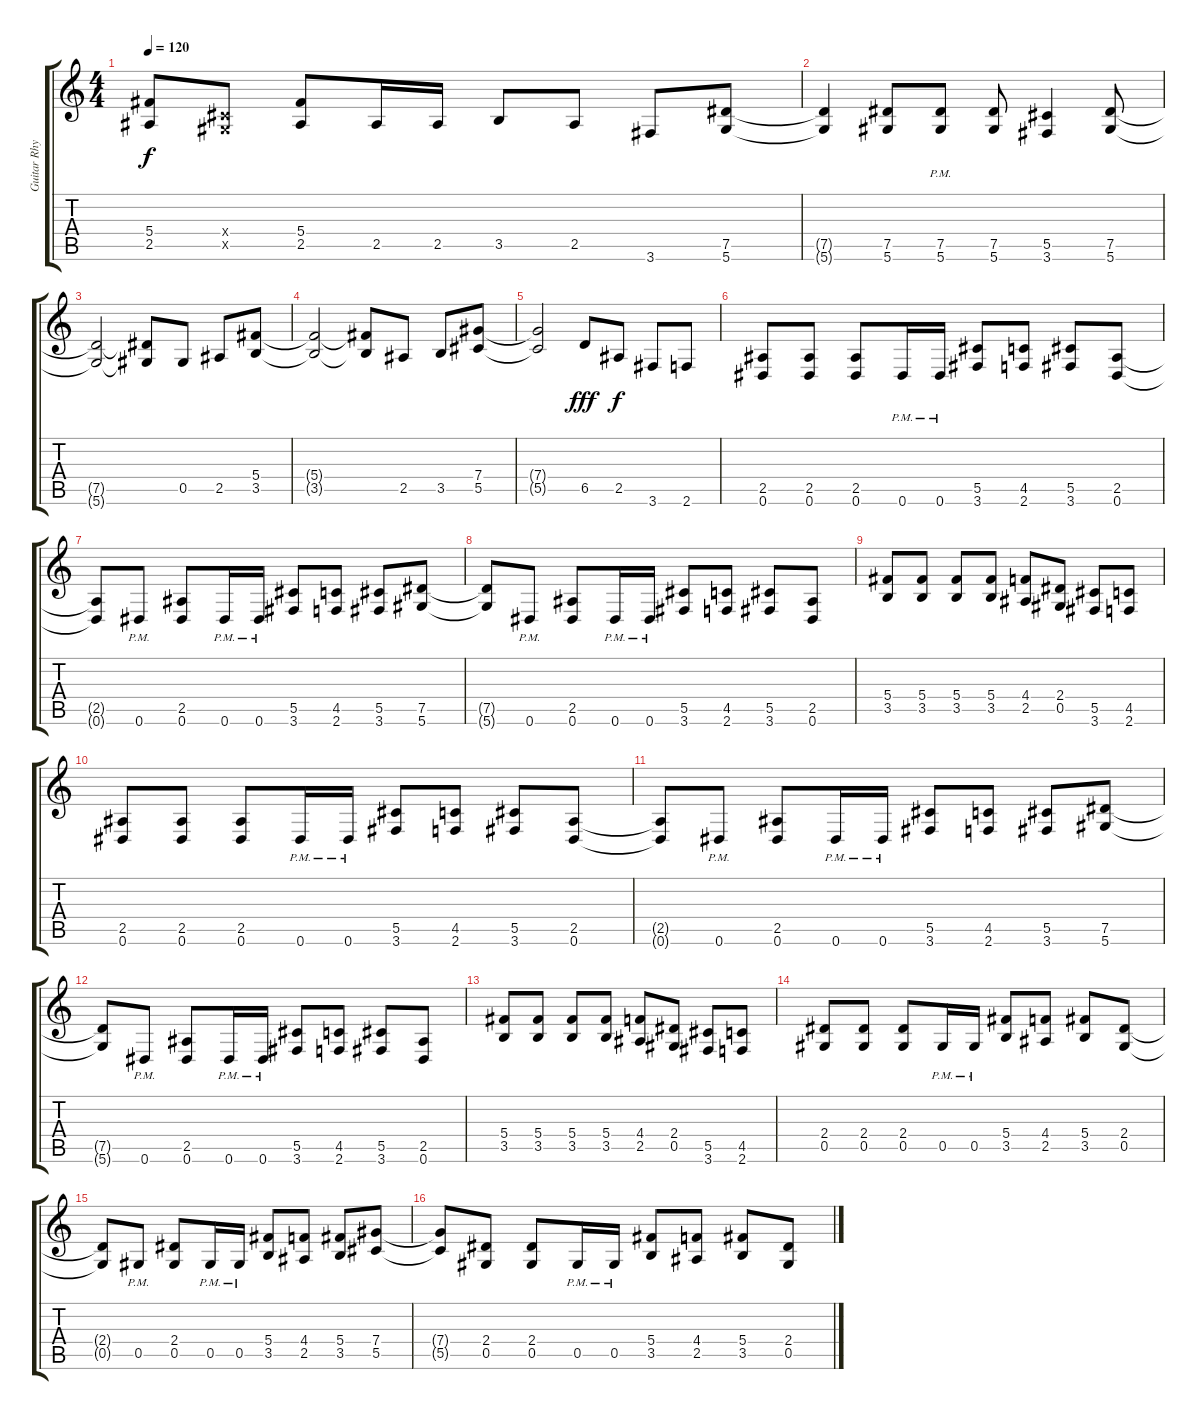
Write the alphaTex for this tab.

\track ("Guitar Rhythm" "Guitar Rhy") {instrument distortionguitar}
\staff {score tabs}
\tuning (Eb4 Bb3 Gb3 Db3 Ab2 Eb2) {hide}
\ts (4 4)
\tempo 120
\clef g2
\ks c
(5.4{t} 2.5{t}).8{dy f} (0.4{x} 0.5{x}).8 (5.4 2.5).8 2.5.16 2.5.16 3.5.8 2.5.8 3.6.8 (7.5 5.6).8 |
(7.5{t} 5.6{t}).4 (7.5 5.6).8 (7.5{pm} 5.6{pm}).8 (7.5 5.6).8 (5.5 3.6).4 (7.5 5.6).8 |
(7.5{t} 5.6{t}).2 (7.5{t} 5.6{t}).8 0.5.8 2.5.8 (5.4 3.5).8 |
(5.4{t} 3.5{t}).2 (5.4{t} 3.5{t}).8 2.5.8 3.5.8 (7.4 5.5).8 |
(7.4{t} 5.5{t}).2 6.5.8{dy fff} 2.5.8{dy f} 3.6.8 2.6.8 |
(2.5 0.6).8 (2.5 0.6).8 (2.5 0.6).8 0.6{pm}.16 0.6{pm}.16 (5.5 3.6).8 (4.5 2.6).8 (5.5 3.6).8 (2.5 0.6).8 |
(2.5{t} 0.6{t}).8 0.6{pm}.8 (2.5 0.6).8 0.6{pm}.16 0.6{pm}.16 (5.5 3.6).8 (4.5 2.6).8 (5.5 3.6).8 (7.5 5.6).8 |
(7.5{t} 5.6{t}).8 0.6{pm}.8 (2.5 0.6).8 0.6{pm}.16 0.6{pm}.16 (5.5 3.6).8 (4.5 2.6).8 (5.5 3.6).8 (2.5 0.6).8 |
(5.4 3.5).8 (5.4 3.5).8 (5.4 3.5).8 (5.4 3.5).8 (4.4 2.5).8 (2.4 0.5).8 (5.5 3.6).8 (4.5 2.6).8 |
(2.5 0.6).8 (2.5 0.6).8 (2.5 0.6).8 0.6{pm}.16 0.6{pm}.16 (5.5 3.6).8 (4.5 2.6).8 (5.5 3.6).8 (2.5 0.6).8 |
(2.5{t} 0.6{t}).8 0.6{pm}.8 (2.5 0.6).8 0.6{pm}.16 0.6{pm}.16 (5.5 3.6).8 (4.5 2.6).8 (5.5 3.6).8 (7.5 5.6).8 |
(7.5{t} 5.6{t}).8 0.6{pm}.8 (2.5 0.6).8 0.6{pm}.16 0.6{pm}.16 (5.5 3.6).8 (4.5 2.6).8 (5.5 3.6).8 (2.5 0.6).8 |
(5.4 3.5).8 (5.4 3.5).8 (5.4 3.5).8 (5.4 3.5).8 (4.4 2.5).8 (2.4 0.5).8 (5.5 3.6).8 (4.5 2.6).8 |
(2.4 0.5).8 (2.4 0.5).8 (2.4 0.5).8 0.5{pm}.16 0.5{pm}.16 (5.4 3.5).8 (4.4 2.5).8 (5.4 3.5).8 (2.4 0.5).8 |
(2.4{t} 0.5{t}).8 0.5{pm}.8 (2.4 0.5).8 0.5{pm}.16 0.5{pm}.16 (5.4 3.5).8 (4.4 2.5).8 (5.4 3.5).8 (7.4 5.5).8 |
(7.4{t} 5.5{t}).8 (2.4 0.5).8 (2.4 0.5).8 0.5{pm}.16 0.5{pm}.16 (5.4 3.5).8 (4.4 2.5).8 (5.4 3.5).8 (2.4 0.5).8
